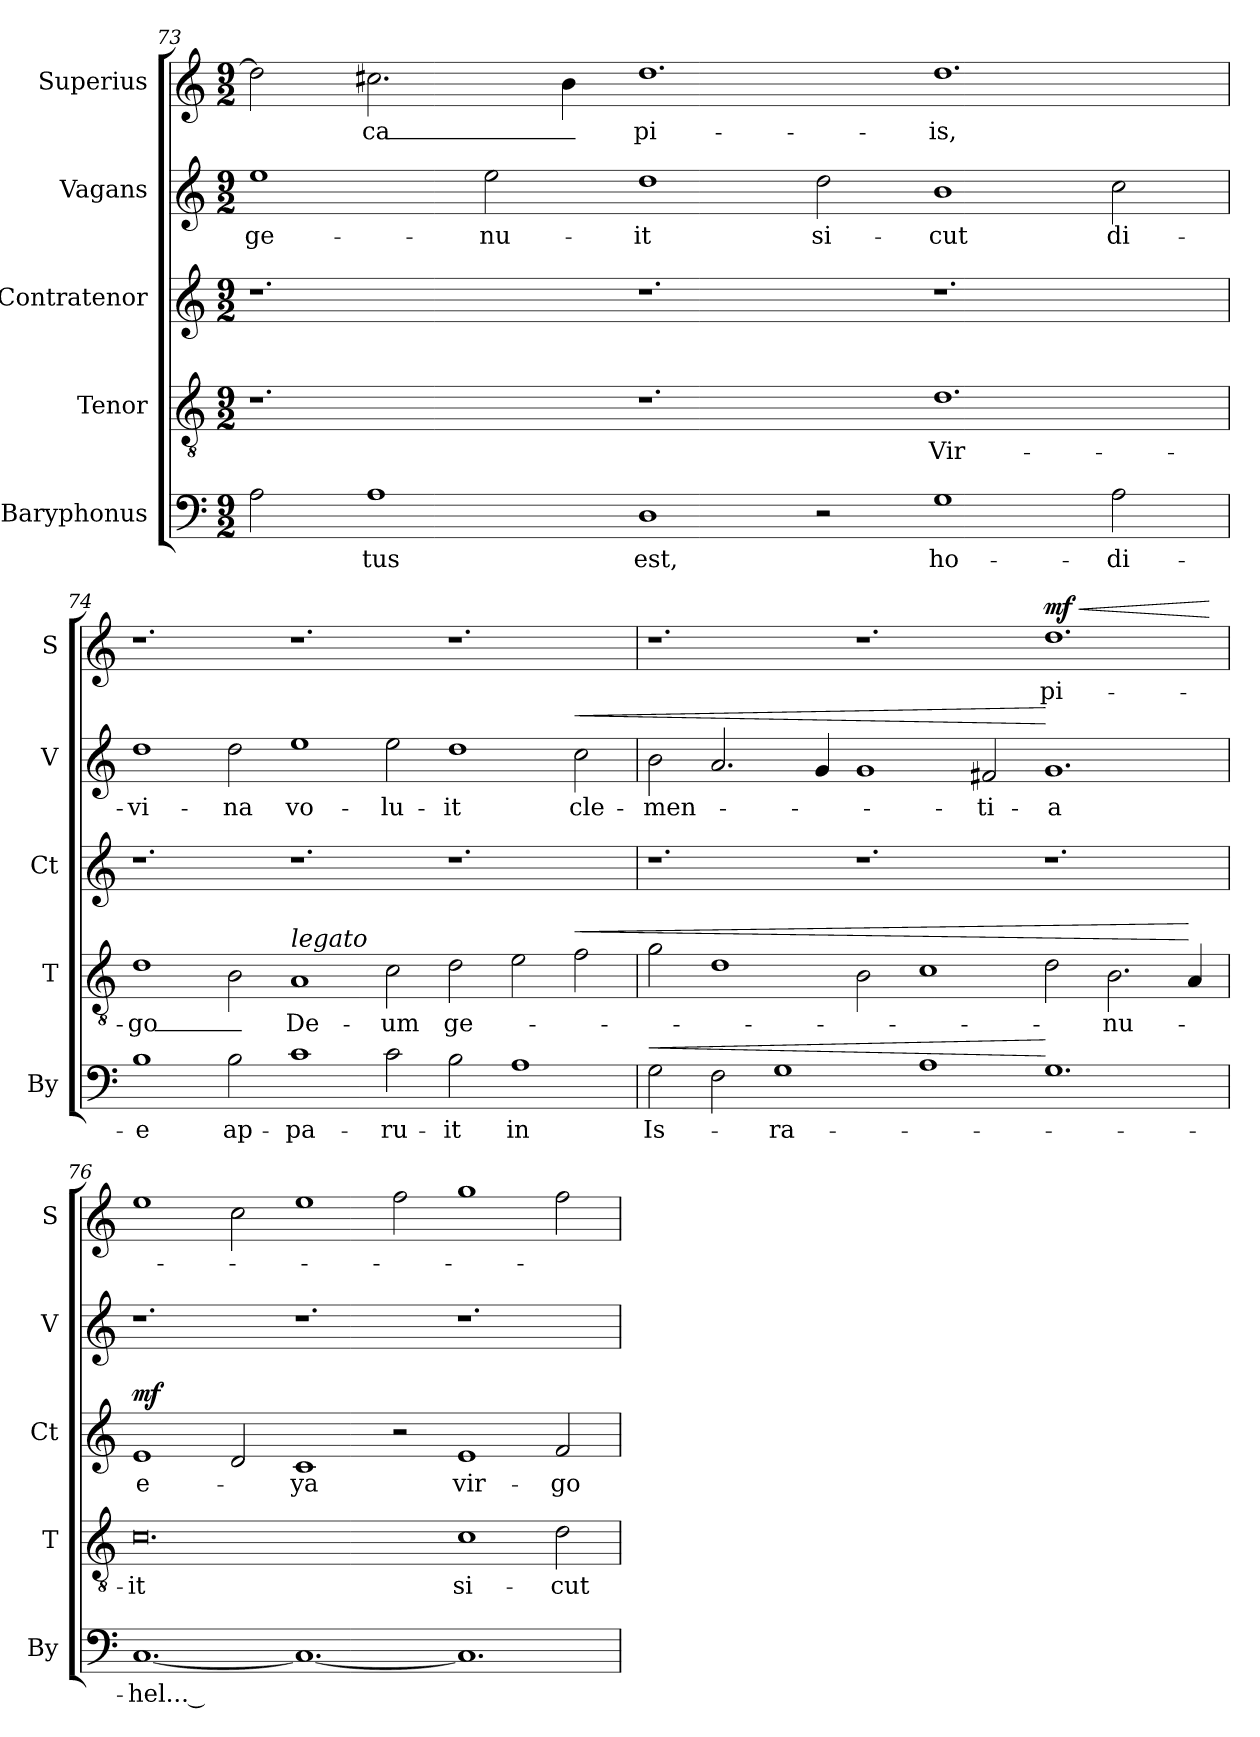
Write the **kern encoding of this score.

**kern	**text	**dynam	**kern	**text	**dynam	**kern	**text	**dynam	**kern	**text	**dynam	**kern	**text	**dynam
*part5	*part5	*part5	*part4	*part4	*part4	*part3	*part3	*part3	*part2	*part2	*part2	*part1	*part1	*part1
*staff5	*staff5	*staff5	*staff4	*staff4	*staff4	*staff3	*staff3	*staff3	*staff2	*staff2	*staff2	*staff1	*staff1	*staff1
*I"Baryphonus	*	*	*I"Tenor	*	*	*I"Contratenor	*	*	*I"Vagans	*	*	*I"Superius	*	*
*I'By	*	*	*I'T	*	*	*I'Ct	*	*	*I'V	*	*	*I'S	*	*
*clefF4	*	*	*clefGv2	*	*	*clefG2	*	*	*clefG2	*	*	*clefG2	*	*
*k[]	*	*	*k[]	*	*	*k[]	*	*	*k[]	*	*	*k[]	*	*
*M9/2	*	*	*M9/2	*	*	*M9/2	*	*	*M9/2	*	*	*M9/2	*	*
=73	=73	=73	=73	=73	=73	=73	=73	=73	=73	=73	=73	=73	=73	=73
2A\	.	.	1.r	.	.	1.r	.	.	1ee	ge-	.	2dd\]	.	.
1A	-tus	.	.	.	.	.	.	.	.	.	.	2.cc#X\	-ca_	.
.	.	.	.	.	.	.	.	.	2ee\	-nu-	.	.	.	.
.	.	.	.	.	.	.	.	.	.	.	.	4b\	_	.
1D	est,	.	1.r	.	.	1.r	.	.	1dd	-it	.	1.dd	pi-	.
2r	.	.	.	.	.	.	.	.	2dd\	si-	.	.	.	.
1G	ho-	.	1.d	Vir-	.	1.r	.	.	1b	-cut	.	1.dd	-is,	.
2A\	-di-	.	.	.	.	.	.	.	2cc\	di-	.	.	.	.
=74	=74	=74	=74	=74	=74	=74	=74	=74	=74	=74	=74	=74	=74	=74
1B	-e	.	1d	-go_	.	1.r	.	.	1dd	-vi-	.	1.r	.	.
2B\	ap-	.	2B\	_	.	.	.	.	2dd\	-na	.	.	.	.
!	!	!	!LO:TX:a:i:t=legato	!	!	!	!	!	!	!	!	!	!	!
1c	-pa-	.	1A	De-	.	1.r	.	.	1ee	vo-	.	1.r	.	.
2c\	-ru-	.	2c\	-um	.	.	.	.	2ee\	-lu-	.	.	.	.
2B\	-it	.	2d\	ge-	.	1.r	.	.	1dd	-it	.	1.r	.	.
1A	in	.	2e\	.	.	.	.	.	.	.	.	.	.	.
!	!	!	!	!	!LO:HP:a	!	!	!	!	!	!LO:HP:a	!	!	!
.	.	.	2f\	.	<	.	.	.	2cc\	cle-	<	.	.	.
=75	=75	=75	=75	=75	=75	=75	=75	=75	=75	=75	=75	=75	=75	=75
!	!	!LO:HP:a	!	!	!	!	!	!	!	!	!	!	!	!
2G\	Is-	<	2g\	.	.	1.r	.	.	2b\	-men-	.	1.r	.	.
2F\	.	.	1d	.	.	.	.	.	2.a/	.	.	.	.	.
1G	-ra-	.	.	.	.	.	.	.	.	.	.	.	.	.
.	.	.	.	.	.	.	.	.	4g/	.	.	.	.	.
.	.	.	2B\	.	.	1.r	.	.	1g	.	.	1.r	.	.
1A	.	.	1c	.	.	.	.	.	.	.	.	.	.	.
.	.	.	.	.	.	.	.	.	2f#X/	-ti-	.	.	.	.
!	!	!	!	!	!	!	!	!	!	!	!	!	!	!LO:HP:a
!	!	!	!	!	!	!	!	!	!	!	!	!	!	!LO:DY:n=1:a
1.G	.	[	2d\	.	.	1.r	.	.	1.g	-a	[	1.dd	pi-	< mf
.	.	.	2.B\	-nu-	.	.	.	.	.	.	.	.	.	.
.	.	.	4A/	.	[	.	.	.	.	.	.	.	.	.
.	.	.	.	.	.	.	.	.	.	.	.	.	.	[
=76	=76	=76	=76	=76	=76	=76	=76	=76	=76	=76	=76	=76	=76	=76
!	!	!	!	!	!	!	!	!LO:DY:a	!	!	!	!	!	!
[1.C	-hel... _	.	0.c	-it	.	1e	e-	mf	1.r	.	.	1ee	.	.
.	.	.	.	.	.	2d/	.	.	.	.	.	2cc\	.	.
1.C_	_	.	.	.	.	1c	-ya	.	1.r	.	.	1ee	.	.
.	.	.	.	.	.	2r	.	.	.	.	.	2ff\	.	.
1.C]	_	.	1c	si-	.	1e	vir-	.	1.r	.	.	1gg	.	.
.	.	.	2d\	-cut	.	2f/	-go	.	.	.	.	2ff\	.	.
=	=	=	=	=	=	=	=	=	=	=	=	=	=	=
*-	*-	*-	*-	*-	*-	*-	*-	*-	*-	*-	*-	*-	*-	*-
